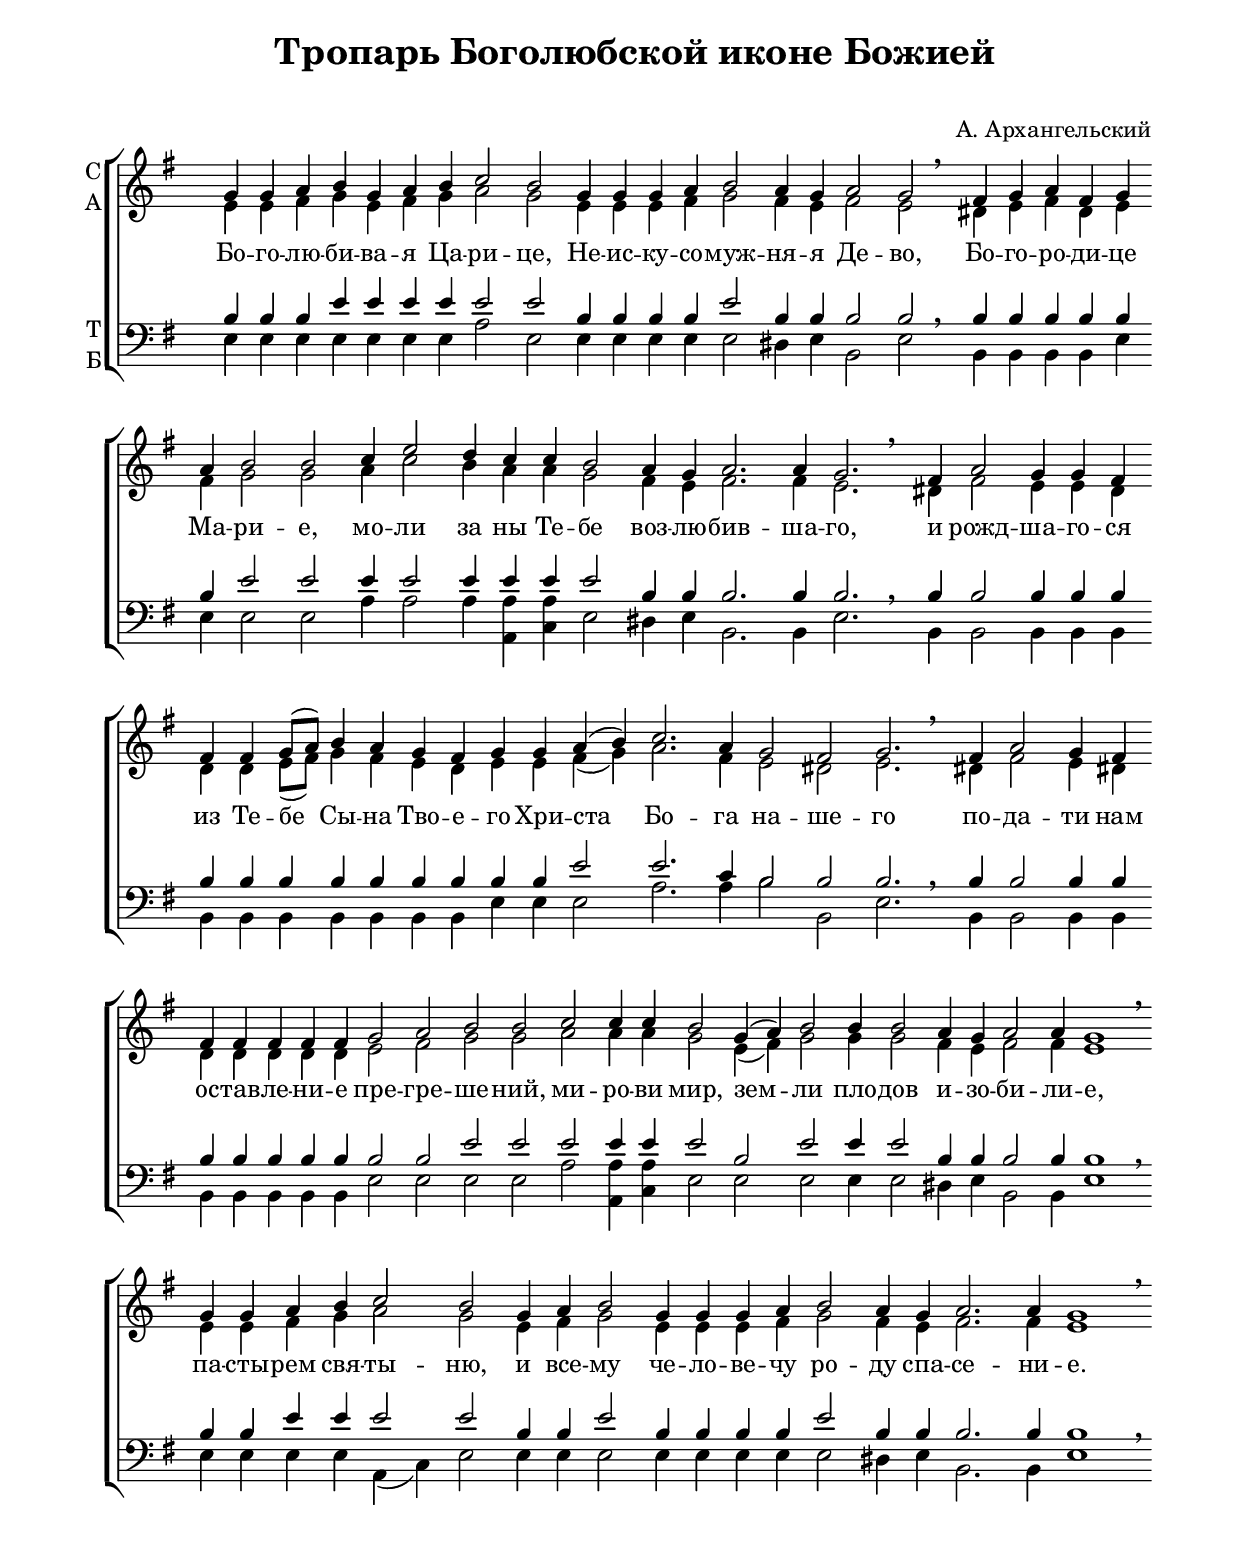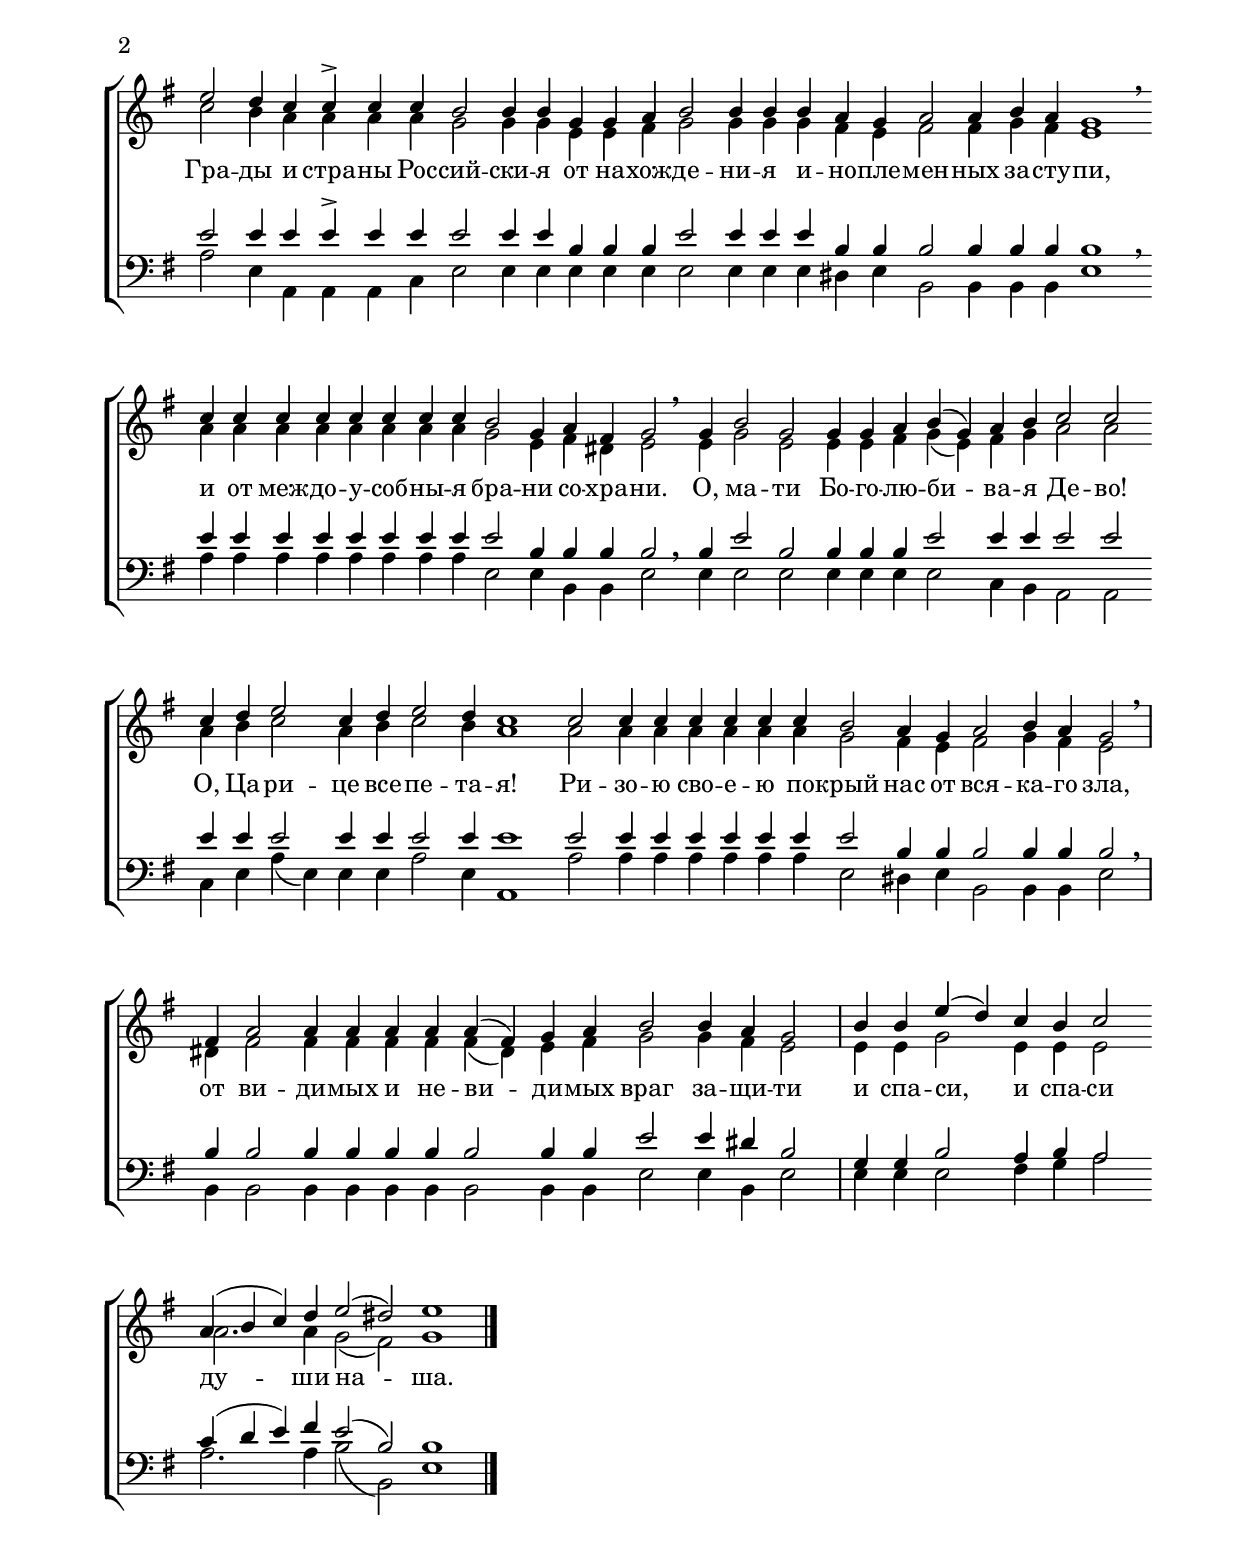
\version "2.18.2"

% закомментируйте строку ниже, чтобы получался pdf с навигацией
%#(ly:set-option 'point-and-click #f)
#(ly:set-option 'midi-extension "mid")
%#(set-global-staff-size 19)

abr = { \break }
%abr = {}

pbr = { \pageBreak }
%pbr= {}
breathes = { \once \override BreathingSign.text = \markup { \musicglyph #"scripts.tickmark" } \breathe }

co = \cadenzaOn
cof = \cadenzaOff
cb = { \cadenzaOff \bar "||" }
cbr = { \bar "" }
cbrf = { \breathe \bar "" }
cbar = { \cadenzaOff \bar "|" \cadenzaOn }
stemOff = { \hide Staff.Stem }
nat = { \once \hide Accidental }
%stemOn = { \unHideNotes Staff.Stem }

global = {
  \once \hide Staff.TimeSignature
  \autoBeamOff
  \key g \major
}

sopvoice = \relative c'' {
  \global
  \dynamicUp
  \co g4 g a b g a \cbr b c2 b \cbr
  g4 g g a b2 a4 g  \cbr a2 g \cbrf
  fis4 g a fis g \cbr
  
  a4 b2 b \cbr c4 e2 d4 c  \cbr c b2  \cbr a4 g a2. a4 g2. \cbrf
  fis4 a2 g4 g fis \cbr
  
  fis4 fis g8[( a]) b4 a  \cbr g fis g \cbr g a( b) \cbr
  c2. a4  \cbr g2 fis g2. \cbrf
  fis4 a2 g4 \cbr
  
  fis  \cbr fis fis fis fis fis \cbr
  g2 a b b  \cbr c c4 c b2 \cbr
  g4( a) b2 \cbr
  
  b4 b2  \cbr a4 g a2 a4 g1 \cbrf
  g4 g a  \cbr b c2 b \cbr
   g4 a b2  \cbr g4 g g a \cbr
  
  b2 a4  \cbr g a2. a4 g1 \cbrf \pbr
  e'2 d4  \cbr c c-> c c b2 b4 b \cbr
   \cbr g4 g a b2 b4 b \cbr
  
   \cbr b4 a g a2 a4  \cbr b a g1 \cbrf
  c4 c  \cbr c c c  \cbr  c c c \cbr
  b2 g4 a fis g2 \cbrf
  
  %page 2
  g4 b2 g g4 g a b( g) a b c2 c \cbr
  c4 d e2 c4 d e2 d4 c1 \cbr
  
  c2 c4 c   \cbr c c c   \cbr c b2 \cbr
    \cbr a4 g   \cbr a2 b4 a g2 \breathe \cbar
    fis4 a2 a4 a   \cbr a a a( fis) g a\cbr
  
  b2 b4 a g2 \cbar 
  b4 b e( d) c b c2 \cbr
  a4( b c) d e2( dis) e1
  
 \cof \bar "|."
 
}
 
altvoice = \relative c' {
  \global
  e4 e fis g e fis g a2 g e4 e e fis g2 fis4 e  fis2 e dis4 e fis dis e
  fis g2 g a4 c2 b4 a a g2 fis4 e fis2. fis4 e2. dis!4 fis2 e4 e \nat d 
  d d e8[( fis]) g4 fis e d e e fis ( g) a2. fis4 e2 dis!2 e2. dis!4 fis2 e4
  dis!4 dis dis dis dis dis e2 fis g g a a4 a g2 e4( fis) g2
  g4 g2 fis4 e fis2 fis4 e1 e4 e fis g a2 g e4 fis g2 e4 e e fis
  g2 fis4 e fis2. fis4 e1 c'2 b4 a a a a g2 g4 g e e fis g2 g4 g
  g fis e fis2 fis4 g fis e1 a4 a a a a a a a g2 e4 fis dis! e2
  
  %page 2
  e4 g2 e e4 e fis g( e) fis g a2 a a4 b c2 a4 b c2 b4 a1
  a2 a4 a a a a a g2 fis4 e fis2 g4 fis e2 dis!4 fis2 fis4 fis fis fis fis( dis) e fis
  g2 g4 fis e2 e4 e g2 e4 e e2 a2. a4 g2( fis) g1
  
}

tenorvoice = \relative c' {
  \global \co
  b4 b b e e e e e2 e b4 b b b e2 b4 b b2 b \breathe b4 b b b b
  b e2 e e4 e2 e4 e e e2 b4 b b2. b4 b2. \breathe b4 b2 b4 b b
  b4 b b b b b b b b e2 e2. c4 b2 b b2. \breathe b4 b2 b4
  b4 b b b b b b2 b e e e e4 e e2 b e
  e4 e2 b4 b b2 b4 b1 \breathe b4 b e e e2 e b4 b e2 b4 b b b
  e2 b4 b b2. b4 b1 \breathe e2 e4 e e-> e e e2 e4 e b b b e2 e4 e
  e b b b2 b4 b b b1 \breathe  e4 e e e e e e e e2 b4 b b b2 \breathe
  
  %page 2
  b4 e2 b b4 b b e2 e4 e e2 e e4 e e2 e4 e e2 e4 e1
  e2 e4 e e e e e e2 b4 b b2 b4 b b2 \breathe b4 b2 b4 b b b b2 b4 b
  e2 e4 dis! b2 \cbar g4 g b2 a4 b a2 c4( \nat d e) fis e2( b) b1 \cof
 
}

bassvoice = \relative c {
  \global
  e4 e e e e e e a2 e e4 e e e e2 dis4 e b2 e b4 b b b e
  e4 e2 e a4 a2 a4 <a a,> <a c,> e2 dis!4 e b2. b4 e2. b4 b2 b4 b b
  b4 b b b b b b e e e2 a2. a4 b2 b, e2. b4 b2 b4
  b4 b b b b b e2 e e e a <a a,>4 <a c,> e2 e e
  e4 e2 dis!4 e b2 b4 e1 e4 e e e a,( c) e2 e4 e e2 e4 e e e
  e2 dis!4 e b2. b4 e1 a2 e4 a, a a c e2 e4 e e e e e2 e4 e
  e4 dis! e b2 b4 b b e1 a4 a a a a a a a e2 e4 b b e2
  
  %page 2
  e4 e2 e e4 e e e2 c4 b a2 a c4 e a( e) e e a2 e4 a,1
  a'2 a4 a a a a a e2 dis!4 e b2 b4 b e2 b4 b2 b4 b b b b2 b4 b
  e2 e4 b e2 e4 e e2 fis4 g a2 a2. a4 b2( b,) e1 
}

lleft = \once \override LyricText.self-alignment-X = #LEFT
texts = \lyricmode {
  %\override LyricText.self-alignment-X = #LEFT
 Бо -- го -- лю -- би -- ва -- я Ца -- ри -- це, Не -- ис -- ку -- со -- муж -- ня -- я Де -- во, Бо -- го -- ро -- ди -- це
 Ма -- ри -- е, мо -- ли за ны Те -- бе воз -- лю -- бив -- ша -- го, и рожд -- ша -- го -- ся
 из Те -- бе Сы -- на Тво -- е -- го Хри -- ста Бо -- га на -- ше -- го по -- да -- ти
 нам ос -- тав -- ле -- ни -- е пре -- гре -- ше -- ний, ми -- ро -- ви мир, зем -- ли
 пло -- дов и -- зо -- би -- ли -- е, па -- сты -- рем свя -- ты -- ню, и все -- му че -- ло -- ве -- чу
 ро -- ду спа -- се -- ни -- е. Гра -- ды и стра -- ны Рос -- сий -- ски -- я от на -- хож -- де -- ни -- я
 и -- но -- пле -- мен -- ных за -- сту -- пи, и от меж -- до -- у -- соб -- ны -- я бра -- ни со -- хра -- ни.
 
 %page 2
 О, ма -- ти Бо -- го -- лю -- би -- ва -- я Де -- во! О, Ца -- ри -- це все -- пе -- та -- я!
 Ри -- зо -- ю сво -- е -- ю по -- крый нас от вся -- ка -- го зла, от ви -- ди -- мых и не -- ви -- ди -- мых
 враг за -- щи -- ти и спа -- си, и спа -- си ду -- ши на -- ша.
 
}


\bookpart {
  \header {
    title = "Тропарь Боголюбской иконе Божией"
    subtitle = " "
    composer = "А. Архангельский"
    %composer = "муз. Шишкин"
    %subtitle = "№ 149"
    %subtitle = "архиерейская"
    % Удалить строку версии LilyPond 
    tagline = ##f
  }

  \paper {
    #(set-default-paper-size "a4")
    top-margin = 10
    left-margin = 20
    right-margin = 15
    bottom-margin = 35
    indent = 0
    ragged-bottom = ##f
    ragged-last-bottom = ##f
    ragged-last = ##t
  }

\score {
  \new ChoirStaff
  <<
    \new Staff = "sa" \with {
      instrumentName = \markup { \column { "С" "А"  } }
      midiInstrument = "voice oohs"
    } <<
      \new Voice = "soprano" { \voiceOne \sopvoice }
      \new Voice  = "alto" { \voiceTwo \altvoice }
    >> 
    \new Lyrics \lyricsto "soprano" { \texts }
  
    \new Staff = "tb" \with {
      instrumentName = \markup { \column { "Т" "Б" } }
      midiInstrument = "voice oohs"
    } <<
        \new Voice = "tenor" { \voiceOne \clef bass \tenorvoice }
        \new Voice = "bass" { \voiceTwo \bassvoice }
    >>
  >>
  \layout {
    \context {
        \Staff
        % удаляем обозначение темпа из общего плана
        %\remove "Time_signature_engraver"
        \remove "Bar_number_engraver"
      }
%    #(layout-set-staff-size 15)
  }
  \midi {
    \tempo 2=90
  }
}
}

